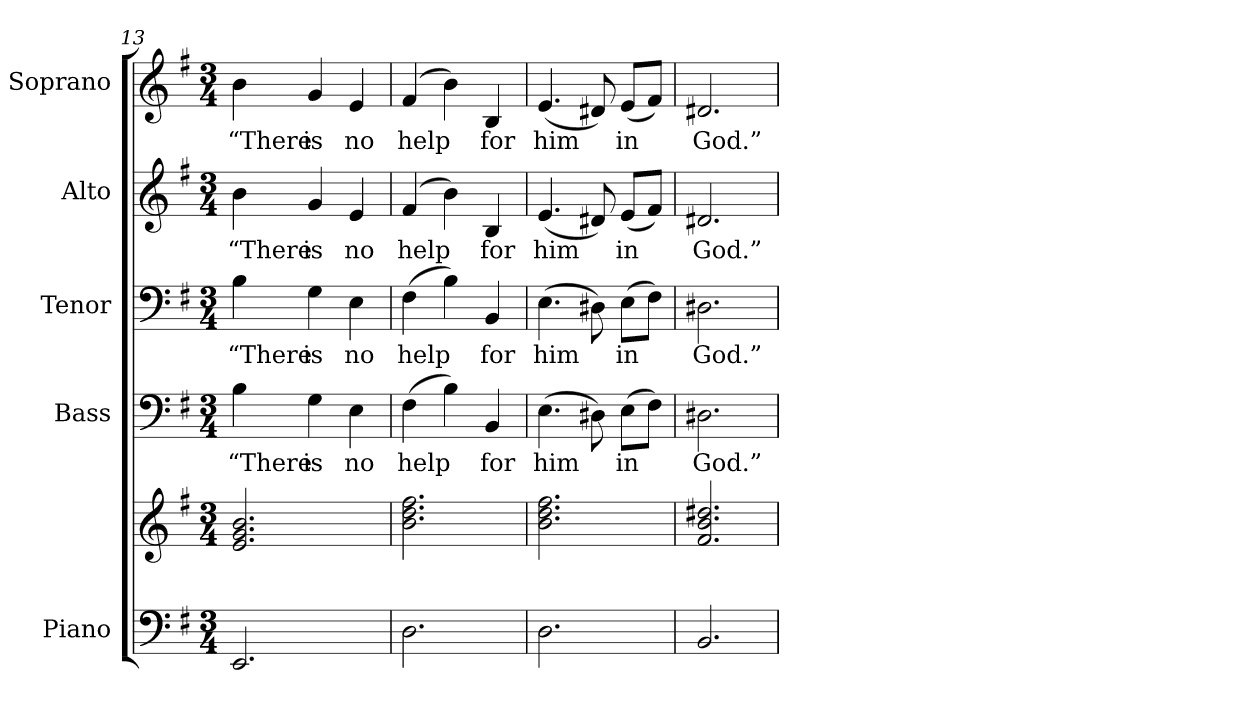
**kern	**kern	**kern	**text	**kern	**text	**kern	**text	**kern	**text
*part5	*part5	*part4	*part4	*part3	*part3	*part2	*part2	*part1	*part1
*staff6	*staff5	*staff4	*staff4	*staff3	*staff3	*staff2	*staff2	*staff1	*staff1
*I"Piano	*	*I"Bass	*	*I"Tenor	*	*I"Alto	*	*I"Soprano	*
*I'Pno.	*	*I'B.	*	*I'T.	*	*I'A.	*	*I'S.	*
!!LO:PB:g=z
*clefF4	*clefG2	*clefF4	*	*clefF4	*	*clefG2	*	*clefG2	*
*k[f#]	*k[f#]	*k[f#]	*	*k[f#]	*	*k[f#]	*	*k[f#]	*
*G:	*G:	*G:	*	*G:	*	*G:	*	*G:	*
*M3/4	*M3/4	*M3/4	*	*M3/4	*	*M3/4	*	*M3/4	*
=13	=13	=13	=13	=13	=13	=13	=13	=13	=13
!	!	!	!LO:LY:b:color=#000000	!	!	!	!	!	!
!	!	!	!	!	!LO:LY:b:color=#000000	!	!	!	!
!	!	!	!	!	!	!	!LO:LY:b:color=#000000	!	!
!	!	!	!	!	!	!	!	!	!LO:LY:b:color=#000000
2.EEi/	2.ei/ 2.gi 2.bi	4Bi\	“There	4Bi\	“There	4bi\	“There	4bi\	“There
!	!	!	!LO:LY:b:color=#000000	!	!	!	!	!	!
!	!	!	!	!	!LO:LY:b:color=#000000	!	!	!	!
!	!	!	!	!	!	!	!LO:LY:b:color=#000000	!	!
!	!	!	!	!	!	!	!	!	!LO:LY:b:color=#000000
.	.	4Gi\	is	4Gi\	is	4gi/	is	4gi/	is
!	!	!	!LO:LY:b:color=#000000	!	!	!	!	!	!
!	!	!	!	!	!LO:LY:b:color=#000000	!	!	!	!
!	!	!	!	!	!	!	!LO:LY:b:color=#000000	!	!
!	!	!	!	!	!	!	!	!	!LO:LY:b:color=#000000
.	.	4Ei\	no	4Ei\	no	4ei/	no	4ei/	no
=14	=14	=14	=14	=14	=14	=14	=14	=14	=14
!	!	!	!LO:LY:b:color=#000000	!	!	!	!	!	!
!	!	!	!	!	!LO:LY:b:color=#000000	!	!	!	!
!	!	!	!	!	!	!	!LO:LY:b:color=#000000	!	!
!	!	!	!	!	!	!	!	!	!LO:LY:b:color=#000000
2.Di\	2.bi\ 2.ddi 2.ff#i	(4F#i\	help	(4F#i\	help	(4f#i/	help	(4f#i/	help
.	.	4Bi\)	.	4Bi\)	.	4bi\)	.	4bi\)	.
!	!	!	!LO:LY:b:color=#000000	!	!	!	!	!	!
!	!	!	!	!	!LO:LY:b:color=#000000	!	!	!	!
!	!	!	!	!	!	!	!LO:LY:b:color=#000000	!	!
!	!	!	!	!	!	!	!	!	!LO:LY:b:color=#000000
.	.	4BBi/	for	4BBi/	for	4Bi/	for	4Bi/	for
=15	=15	=15	=15	=15	=15	=15	=15	=15	=15
!	!	!	!LO:LY:b:color=#000000	!	!	!	!	!	!
!	!	!	!	!	!LO:LY:b:color=#000000	!	!	!	!
!	!	!	!	!	!	!	!LO:LY:b:color=#000000	!	!
!	!	!	!	!	!	!	!	!	!LO:LY:b:color=#000000
2.Di\	2.bi\ 2.ddi 2.ff#i	(4.Ei\	him	(4.Ei\	him	(4.ei/	him	(4.ei/	him
.	.	8D#Xi\)	.	8D#Xi\)	.	8d#Xi/)	.	8d#Xi/)	.
!	!	!	!LO:LY:b:color=#000000	!	!	!	!	!	!
!	!	!	!	!	!LO:LY:b:color=#000000	!	!	!	!
!	!	!	!	!	!	!	!LO:LY:b:color=#000000	!	!
!	!	!	!	!	!	!	!	!	!LO:LY:b:color=#000000
.	.	(8Ei\L	in	(8Ei\L	in	(8ei/L	in	(8ei/L	in
.	.	8F#i\J)	.	8F#i\J)	.	8f#i/J)	.	8f#i/J)	.
=16	=16	=16	=16	=16	=16	=16	=16	=16	=16
!	!	!	!LO:LY:b:color=#000000	!	!	!	!	!	!
!	!	!	!	!	!LO:LY:b:color=#000000	!	!	!	!
!	!	!	!	!	!	!	!LO:LY:b:color=#000000	!	!
!	!	!	!	!	!	!	!	!	!LO:LY:b:color=#000000
2.BBi/	2.f#i/ 2.bi 2.dd#Xi	2.D#Xi\	God.”	2.D#Xi\	God.”	2.d#Xi/	God.”	2.d#Xi/	God.”
=	=	=	=	=	=	=	=	=	=
*-	*-	*-	*-	*-	*-	*-	*-	*-	*-
